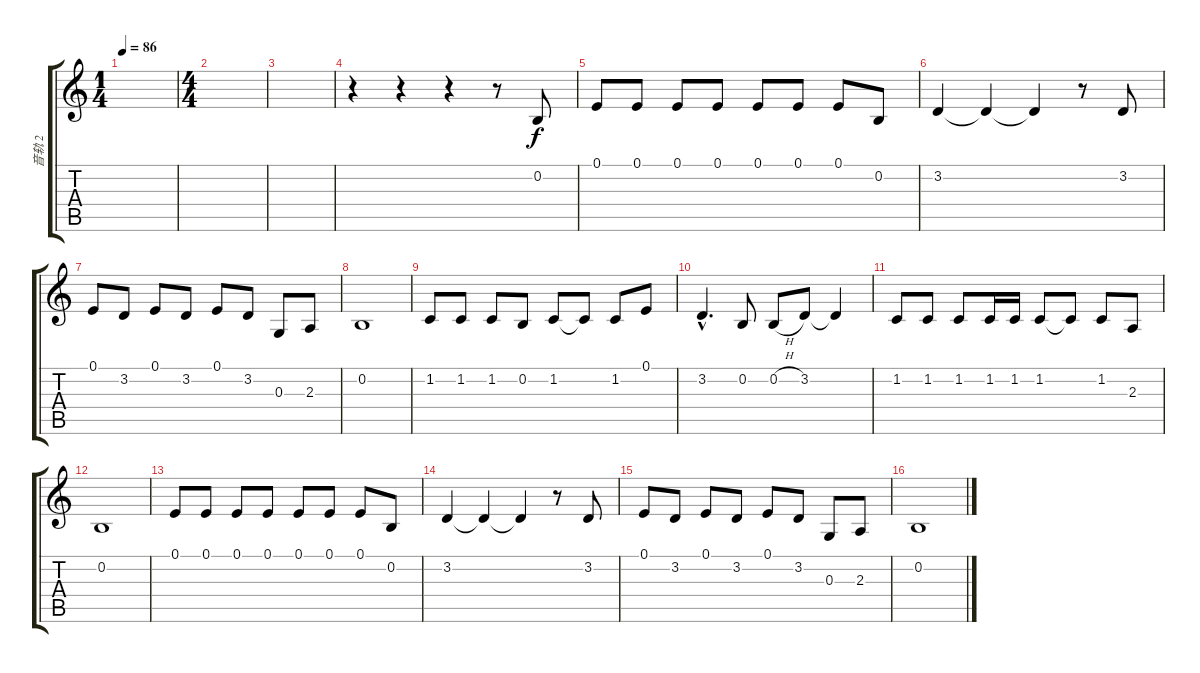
\track ("音轨 2" "音轨 2") {instrument fx8scifi}
\staff {score tabs}
\tuning (E4 B3 G3 D3 A2 E2) {hide}
\ts (1 4)
\tempo 86
\clef g2
\ks c
|
\ts (4 4)
|
|
r.4 r.4 r.4 r.8 0.2.8 |
0.1.8 0.1.8 0.1.8 0.1.8 0.1.8 0.1.8 0.1.8 0.2.8 |
3.2.4 3.2{t}.4 3.2{t}.4 r.8 3.2.8 |
0.1.8 3.2.8 0.1.8 3.2.8 0.1.8 3.2.8 0.3.8 2.3.8 |
0.2.1 |
1.2.8 1.2.8 1.2.8 0.2.8 1.2.8 1.2{t}.8 1.2.8 0.1.8 |
3.2{hac}.4{d} 0.2.8 0.2{h}.8 3.2.8 3.2{t}.4 |
1.2.8 1.2.8 1.2.8 1.2.16 1.2.16 1.2.8 1.2{t}.8 1.2.8 2.3.8 |
0.2.1 |
0.1.8 0.1.8 0.1.8 0.1.8 0.1.8 0.1.8 0.1.8 0.2.8 |
3.2.4 3.2{t}.4 3.2{t}.4 r.8 3.2.8 |
0.1.8 3.2.8 0.1.8 3.2.8 0.1.8 3.2.8 0.3.8 2.3.8 |
0.2.1
